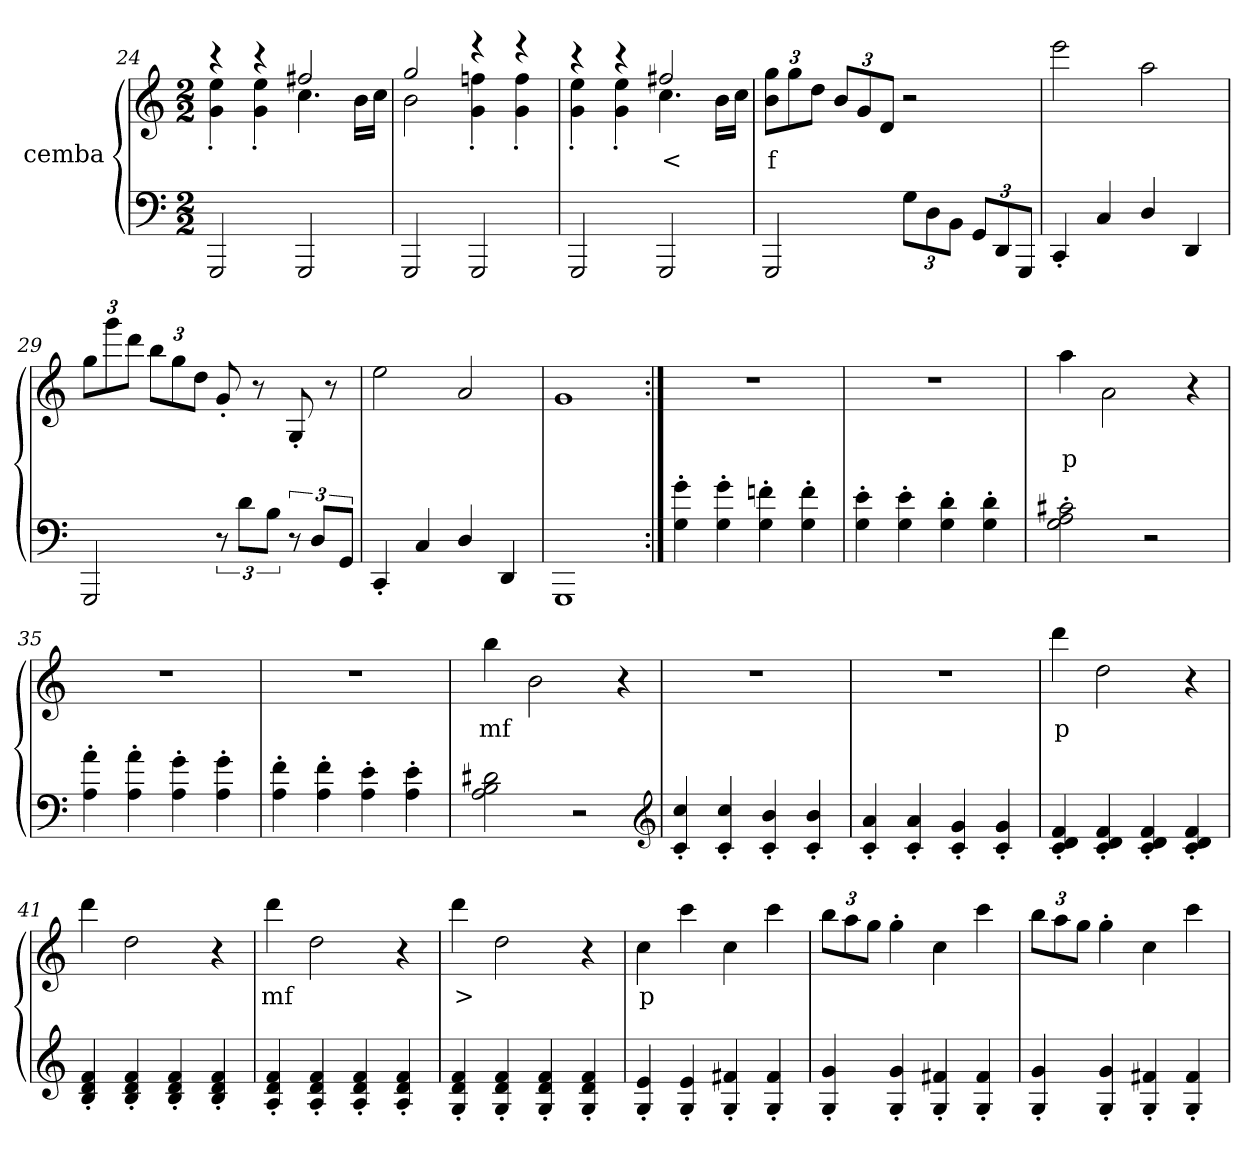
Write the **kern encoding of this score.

**kern	**kern	**text
*part2	*part1	*part1
*staff2	*staff1	*staff1
*I"cemba	*I"cemba	*
*clefF4	*clefG2	*
*k[]	*k[]	*
*C:	*C:	*
*M2/2	*M2/2	*
=24	=24	=24
*	*^	*
2GGG/	4r	4g\'> 4ee\'>	.
.	4r	4g\'> 4ee\'>	.
2GGG/	2ff#X/	4.cc\	.
.	.	16b\LL	.
.	.	16cc\JJ	.
=25	=25	=25	=25
2GGG/	2gg/	2b\	.
2GGG/	4r	4g\'> 4ffn\'>	.
.	4r	4g\'> 4ff\'>	.
=26	=26	=26	=26
2GGG/	4r	4g\'> 4ee\'>	.
.	4r	4g\'> 4ee\'>	.
2GGG/	2ff#X/	4.cc\	<
.	.	16b\LL	.
.	.	16cc\JJ	.
*	*v	*v	*
=27	=27	=27
2GGG/	12b\ 12gg\L	f
.	12gg\	.
.	12dd\J	.
.	12b/L	.
.	12g/	.
.	12d/J	.
12G\L	2r	.
12D\	.	.
12BB\J	.	.
12GG/L	.	.
12DD/	.	.
12GGG/J	.	.
=28	=28	=28
4CC'>/	2eee\	.
4C/	.	.
4D/	2aa\	.
4DD/	.	.
=29	=29	=29
2GGG/	12gg\L	.
.	12ggg\	.
.	12ddd\J	.
.	12bb\L	.
.	12gg\	.
.	12dd\J	.
12r	8g'>/	.
12d\L	.	.
.	8r	.
12B\J	.	.
12r	8G'>/	.
12D/L	.	.
.	8r	.
12GG/J	.	.
=30	=30	=30
4CC'>/	2ee\	.
4C/	.	.
4D/	2a/	.
4DD/	.	.
=31	=31	=31
1GGG	1g	.
=32:|!	=32:|!	=32:|!
4G\'> 4g\'>	1r	.
4G\'> 4g\'>	.	.
4G\'> 4fn\'>	.	.
4G\'> 4f\'>	.	.
=33	=33	=33
4G\'> 4e\'>	1r	.
4G\'> 4e\'>	.	.
4G\'> 4d\'>	.	.
4G\'> 4d\'>	.	.
=34	=34	=34
2G\'> 2A\'> 2c#X\'>	4aa\	p
.	2a\	.
2r	.	.
.	4r	.
=35	=35	=35
4A\'> 4a\'>	1r	.
4A\'> 4a\'>	.	.
4A\'> 4g\'>	.	.
4A\'> 4g\'>	.	.
=36	=36	=36
4A\'> 4f\'>	1r	.
4A\'> 4f\'>	.	.
4A\'> 4e\'>	.	.
4A\'> 4e\'>	.	.
=37	=37	=37
2A\ 2B\ 2d#X\	4bb\	mf
.	2b\	.
2r	.	.
.	4r	.
*clefG2	*	*
=38	=38	=38
4c/'> 4cc/'>	1r	.
4c/'> 4cc/'>	.	.
4c/'> 4b/'>	.	.
4c/'> 4b/'>	.	.
=39	=39	=39
4c/'> 4a/'>	1r	.
4c/'> 4a/'>	.	.
4c/'> 4g/'>	.	.
4c/'> 4g/'>	.	.
=40	=40	=40
4c/'> 4d/'> 4f/'>	4ddd\	p
4c/'> 4d/'> 4f/'>	2dd\	.
4c/'> 4d/'> 4f/'>	.	.
4c/'> 4d/'> 4f/'>	4r	.
=41	=41	=41
4B/'> 4d/'> 4f/'>	4ddd\	.
4B/'> 4d/'> 4f/'>	2dd\	.
4B/'> 4d/'> 4f/'>	.	.
4B/'> 4d/'> 4f/'>	4r	.
=42	=42	=42
4A/'> 4d/'> 4f/'>	4ddd\	mf
4A/'> 4d/'> 4f/'>	2dd\	.
4A/'> 4d/'> 4f/'>	.	.
4A/'> 4d/'> 4f/'>	4r	.
=43	=43	=43
4G/'> 4d/'> 4f/'>	4ddd\	>
4G/'> 4d/'> 4f/'>	2dd\	.
4G/'> 4d/'> 4f/'>	.	.
4G/'> 4d/'> 4f/'>	4r	.
=44	=44	=44
4G/'> 4e/'>	4cc\	p
4G/'> 4e/'>	4ccc\	.
4G/'> 4f#X/'>	4cc\	.
4G/'> 4f#/'>	4ccc\	.
=45	=45	=45
4G/'> 4g/'>	12bb\L	.
.	12aa\	.
.	12gg\J	.
4G/'> 4g/'>	4gg'>\	.
4G/'> 4f#X/'>	4cc\	.
4G/'> 4f#/'>	4ccc\	.
=46	=46	=46
4G/'> 4g/'>	12bb\L	.
.	12aa\	.
.	12gg\J	.
4G/'> 4g/'>	4gg'>\	.
4G/'> 4f#X/'>	4cc\	.
4G/'> 4f#/'>	4ccc\	.
=	=	=
*-	*-	*-
